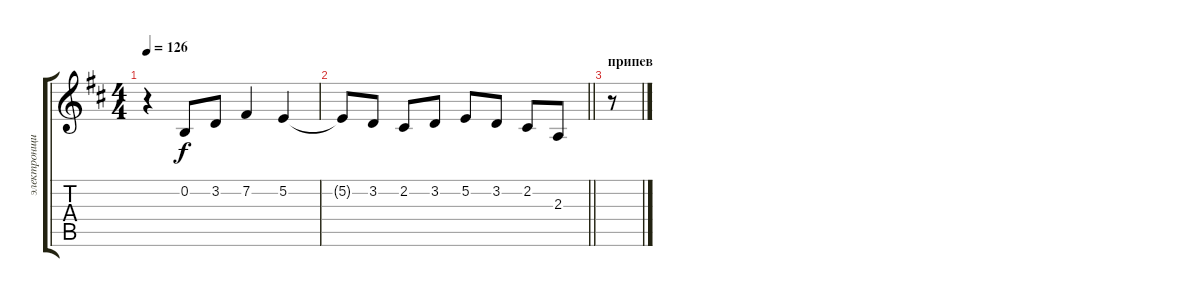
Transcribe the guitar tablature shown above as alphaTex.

\track ("электронщина" "электронщи") {instrument fx7echoes}
\staff {score tabs}
\tuning (E4 B3 G3 D3 A2 E2) {hide}
\ts (4 4)
\tempo 126
\clef g2
\ks d
r.4{dy f} 0.2.8 3.2.8 7.2.4 5.2.4 |
\barLineRight lightlight
5.2{t}.8 3.2.8 2.2.8 3.2.8 5.2.8 3.2.8 2.2.8 2.3.8 |
\section ("" "припев")
r.8
